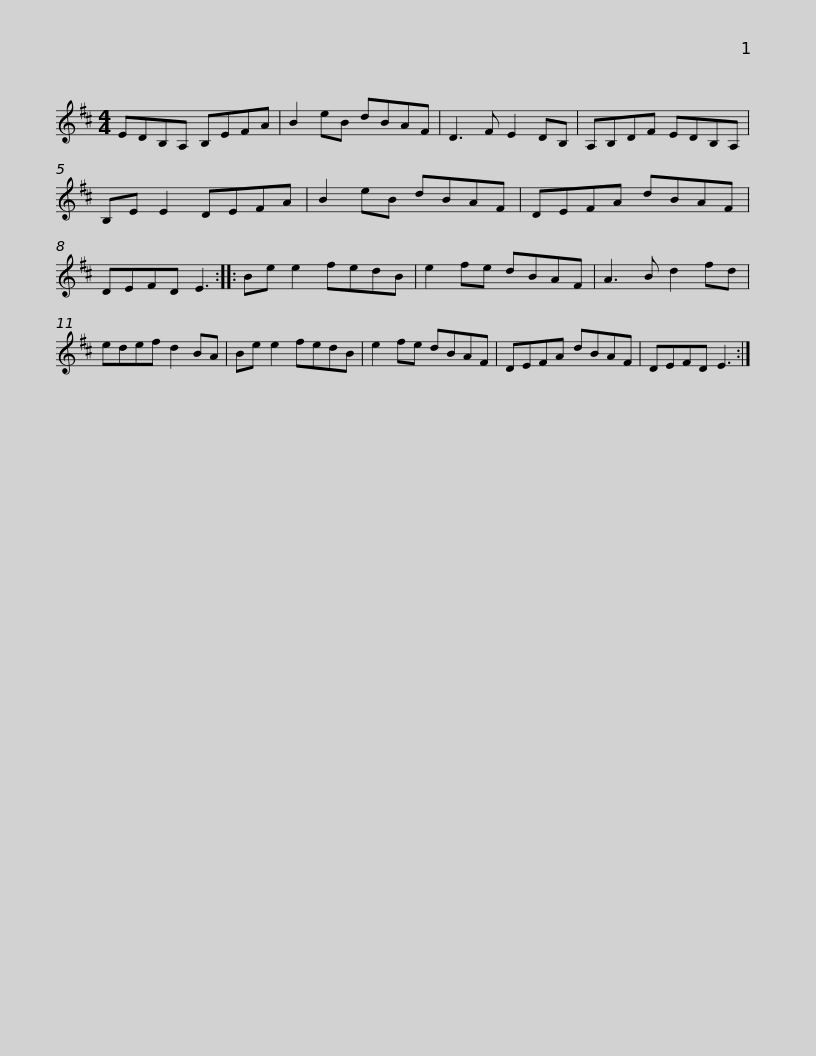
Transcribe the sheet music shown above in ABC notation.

X:1
L:1/8
M:4/4
I:linebreak $
K:D
V:1 treble
V:1
 EDB,A, B,EFA | B2 eB dBAF | D3 F E2 DB, | A,B,DF EDB,A, | B,E E2 DEFA |$ %5
 B2 eB dBAF | DEFA dBAF | DEFD E3 :: Be e2 fedB | e2 fe dBAF | %10
 A3 B d2 fd |$ edef d2 BA | Be e2 fedB | e2 fe dBAF | DEFA dBAF | %15
 DEFD E3 :| %16
